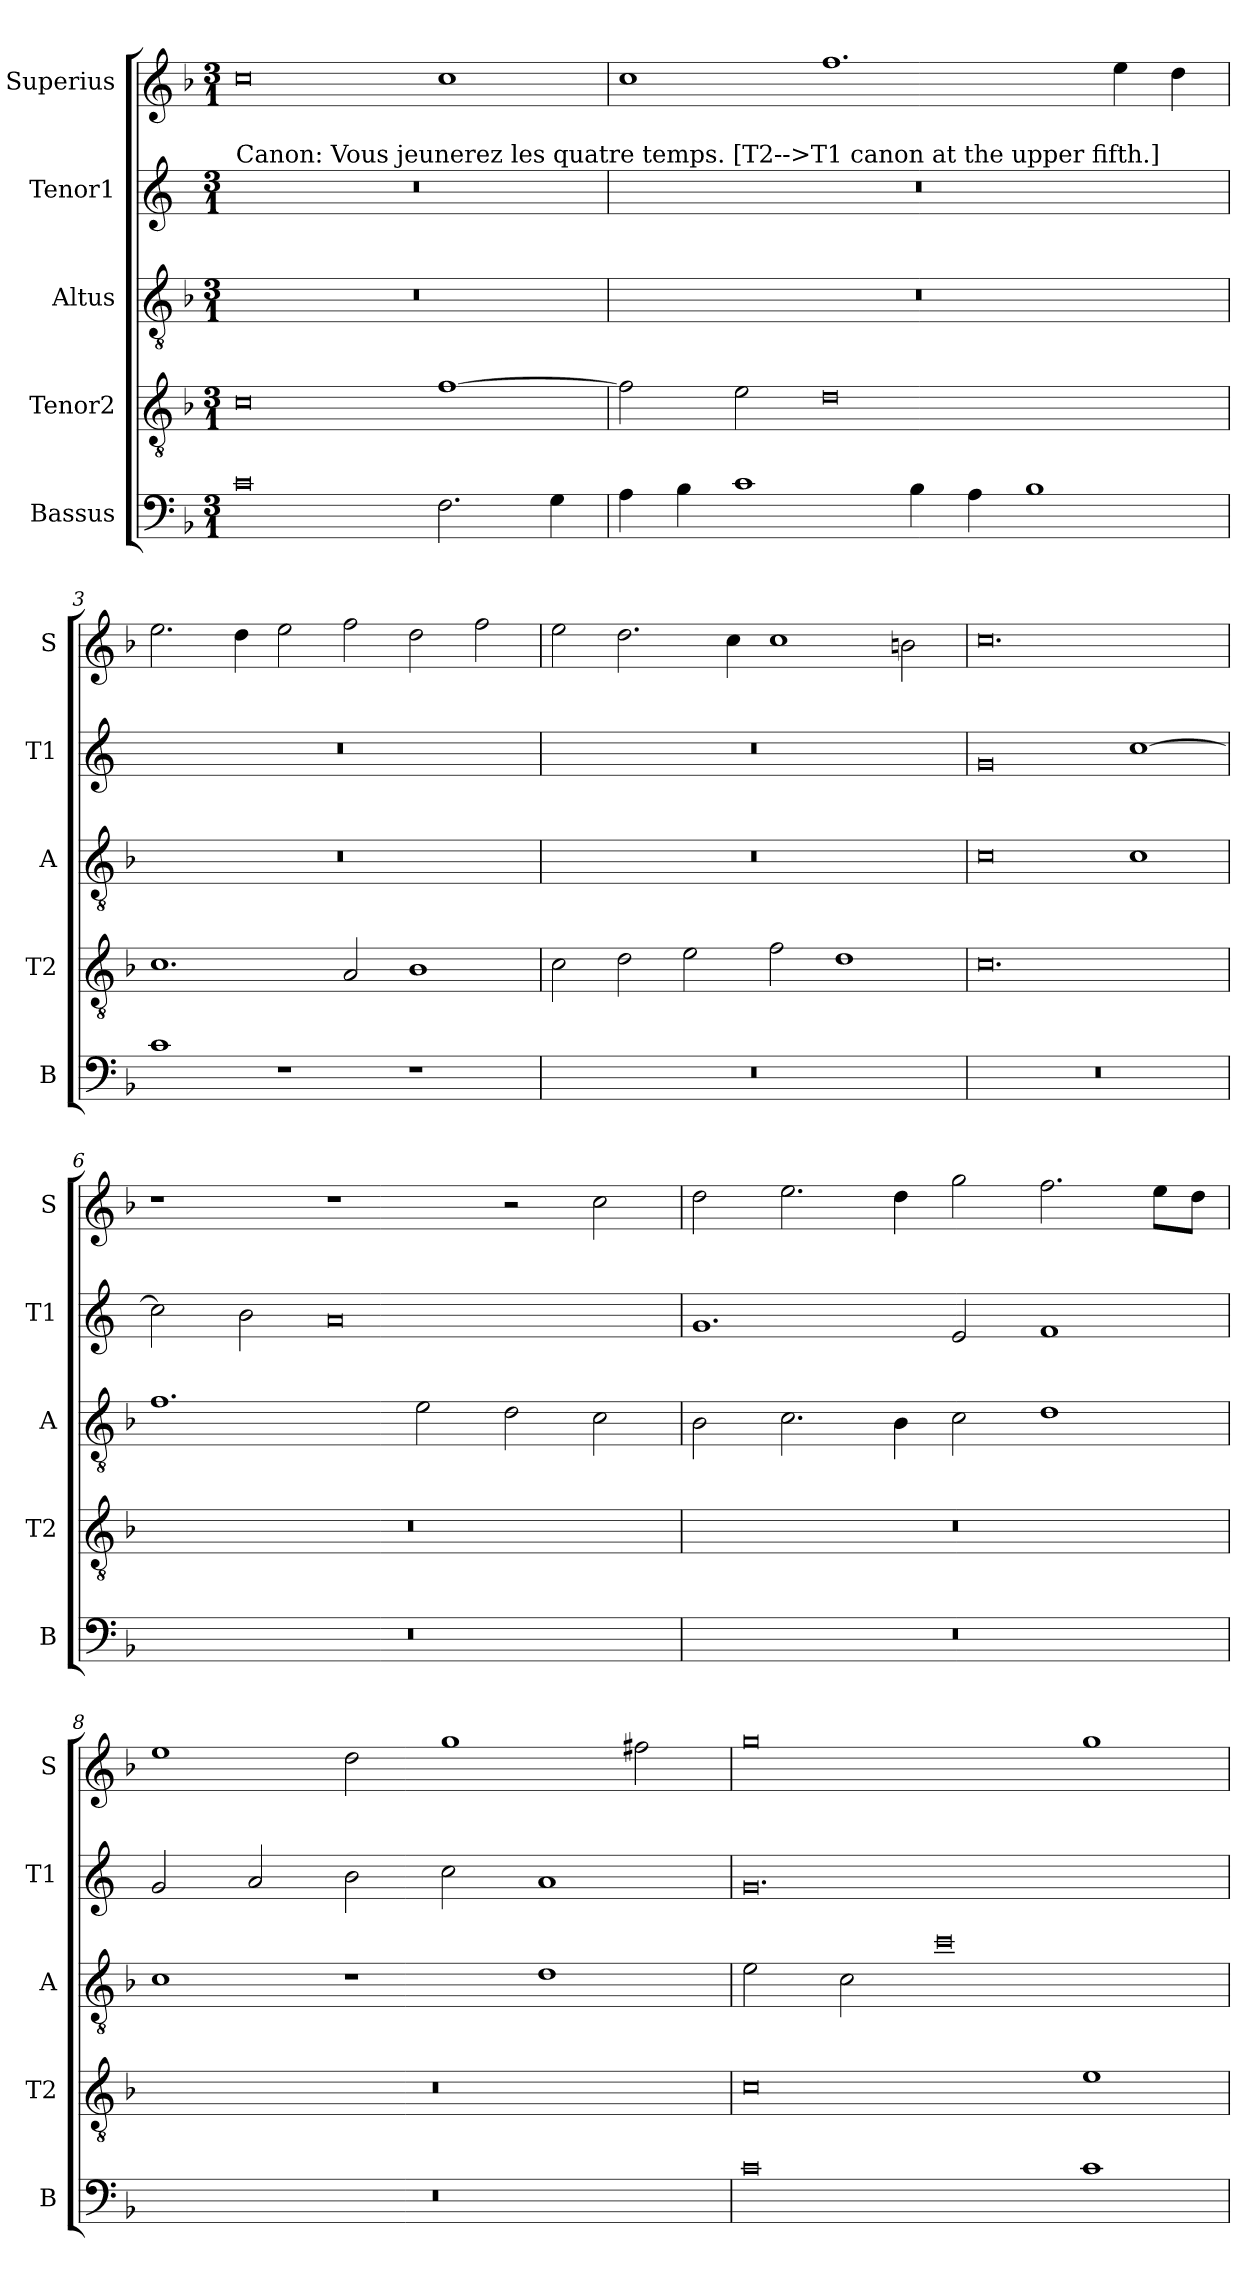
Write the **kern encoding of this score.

**kern	**kern	**kern	**kern	**kern
*part5	*part4	*part3	*part2	*part1
*staff5	*staff4	*staff3	*staff2	*staff1
*I"Bassus	*I"Tenor2	*I"Altus	*I"Tenor1	*I"Superius
*I'B	*I'T2	*I'A	*I'T1	*I'S
*clefF4	*clefGv2	*clefGv2	*clefG2	*clefG2
*k[b-]	*k[b-]	*k[b-]	*k[]	*k[b-]
*M3/1	*M3/1	*M3/1	*M3/1	*M3/1
=1	=1	=1	=1	=1
!	!	!	!LO:TX:a:t=Canon&colon; Vous jeunerez les quatre temps. [T2-->T1 canon at the upper fifth.]	!
0c	0c	0.r	0.r	0cc
2.F\	[1f	.	.	1cc
4G\	.	.	.	.
=2	=2	=2	=2	=2
4A\	2f\]	0.r	0.r	1cc
4B-\	.	.	.	.
1c	2e\	.	.	.
.	0d	.	.	1.ff
4B-\	.	.	.	.
4A\	.	.	.	.
1B-	.	.	.	.
.	.	.	.	4ee\
.	.	.	.	4dd\
=3	=3	=3	=3	=3
1c	1.c	0.r	0.r	2.ee\
.	.	.	.	4dd\
1r	.	.	.	2ee\
.	2A/	.	.	2ff\
1r	1B-	.	.	2dd\
.	.	.	.	2ff\
=4	=4	=4	=4	=4
0.r	2c\	0.r	0.r	2ee\
.	2d\	.	.	2.dd\
.	2e\	.	.	.
.	.	.	.	4cc\
.	2f\	.	.	1cc
.	1d	.	.	.
.	.	.	.	2bn\
=5	=5	=5	=5	=5
0.r	0.c	0c	0g	0.cc
.	.	1c	[1cc	.
=6	=6	=6	=6	=6
0.r	0.r	1.f	2cc\]	1r
.	.	.	2b\	.
.	.	.	0a	1r
.	.	2e\	.	.
.	.	2d\	.	2r
.	.	2c\	.	2cc\
=7	=7	=7	=7	=7
0.r	0.r	2B-\	1.g	2dd\
.	.	2.c\	.	2.ee\
.	.	4B-\	.	4dd\
.	.	2c\	2e/	2gg\
.	.	1d	1f	2.ff\
.	.	.	.	8ee\L
.	.	.	.	8dd\J
=8	=8	=8	=8	=8
0.r	0.r	1c	2g/	1ee
.	.	.	2a/	.
.	.	1r	2b\	2dd\
.	.	.	2cc\	1gg
.	.	1d	1a	.
.	.	.	.	2ff#X\
=9	=9	=9	=9	=9
0c	0c	2e\	0.g	0gg
.	.	2c\	.	.
.	.	0cc	.	.
1c	1e	.	.	1gg
=	=	=	=	=
*-	*-	*-	*-	*-
